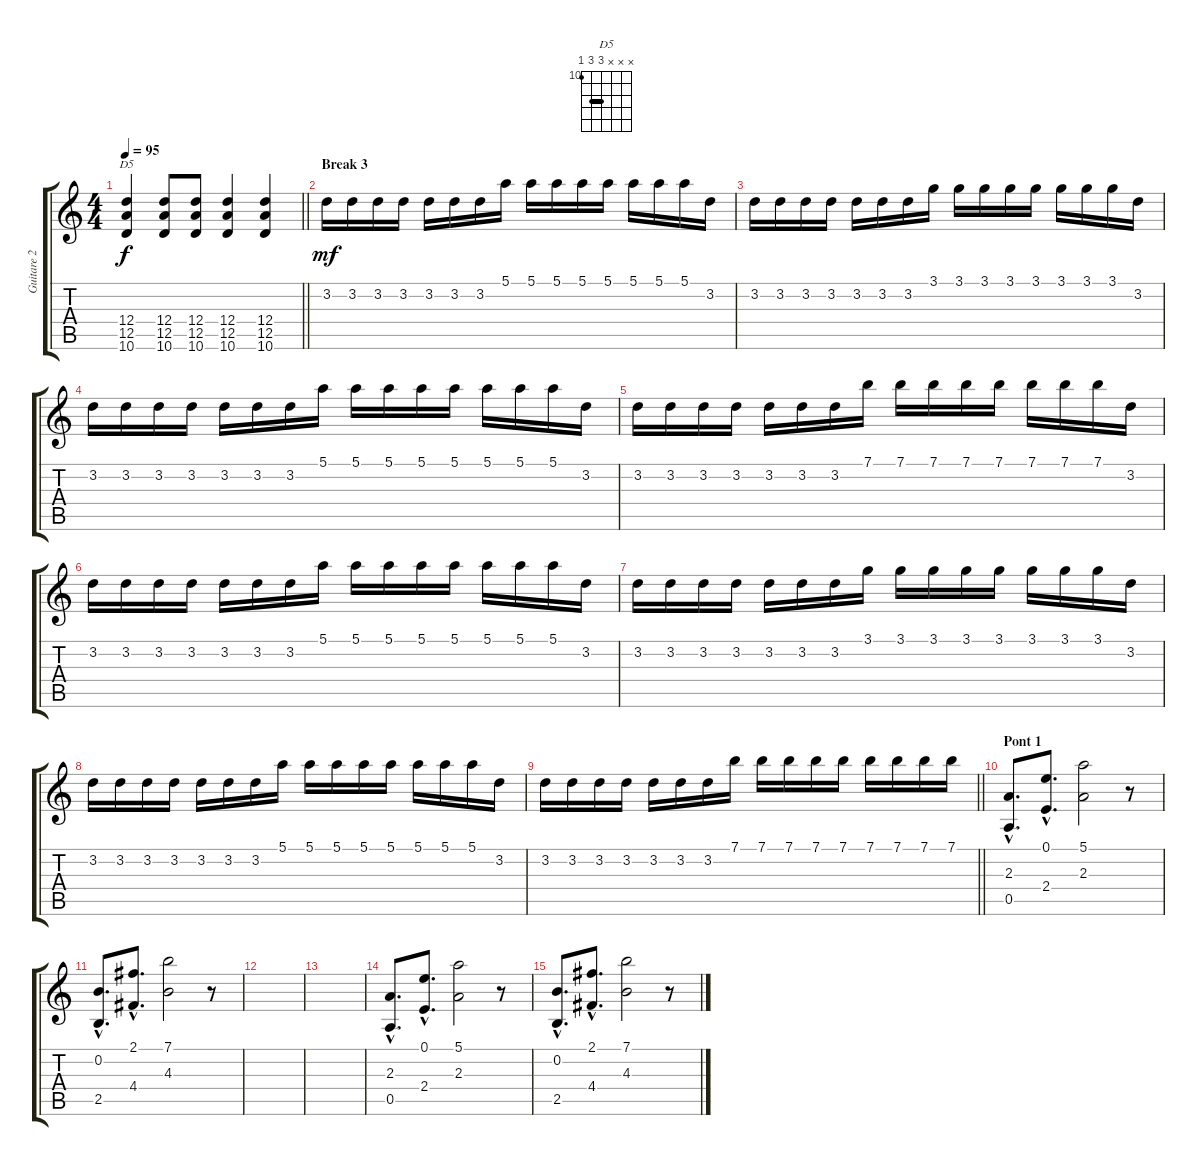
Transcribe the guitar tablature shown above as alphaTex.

\track ("Guitare 2" "Guitare 2") {instrument distortionguitar}
\staff {score tabs}
\tuning (E4 B3 G3 D3 A2 E2) {hide}
\chord ("D5" x x x 12 12 10) {firstfret 10 barre 12}
\ts (4 4)
\tempo 95
\clef g2
\barLineRight lightlight
\ks c
(12.4 12.5 10.6).4{ch "D5" dy f} (12.4 12.5 10.6).8 (12.4 12.5 10.6).8 (12.4 12.5 10.6).4 (12.4 12.5 10.6).4 |
\section ("" "Break 3")
3.2.16{dy mf} 3.2.16 3.2.16 3.2.16 3.2.16 3.2.16 3.2.16 5.1.16 5.1.16 5.1.16 5.1.16 5.1.16 5.1.16 5.1.16 5.1.16 3.2.16 |
3.2.16 3.2.16 3.2.16 3.2.16 3.2.16 3.2.16 3.2.16 3.1.16 3.1.16 3.1.16 3.1.16 3.1.16 3.1.16 3.1.16 3.1.16 3.2.16 |
3.2.16 3.2.16 3.2.16 3.2.16 3.2.16 3.2.16 3.2.16 5.1.16 5.1.16 5.1.16 5.1.16 5.1.16 5.1.16 5.1.16 5.1.16 3.2.16 |
3.2.16 3.2.16 3.2.16 3.2.16 3.2.16 3.2.16 3.2.16 7.1.16 7.1.16 7.1.16 7.1.16 7.1.16 7.1.16 7.1.16 7.1.16 3.2.16 |
3.2.16 3.2.16 3.2.16 3.2.16 3.2.16 3.2.16 3.2.16 5.1.16 5.1.16 5.1.16 5.1.16 5.1.16 5.1.16 5.1.16 5.1.16 3.2.16 |
3.2.16 3.2.16 3.2.16 3.2.16 3.2.16 3.2.16 3.2.16 3.1.16 3.1.16 3.1.16 3.1.16 3.1.16 3.1.16 3.1.16 3.1.16 3.2.16 |
3.2.16 3.2.16 3.2.16 3.2.16 3.2.16 3.2.16 3.2.16 5.1.16 5.1.16 5.1.16 5.1.16 5.1.16 5.1.16 5.1.16 5.1.16 3.2.16 |
\barLineRight lightlight
3.2.16 3.2.16 3.2.16 3.2.16 3.2.16 3.2.16 3.2.16 7.1.16 7.1.16 7.1.16 7.1.16 7.1.16 7.1.16 7.1.16 7.1.16 7.1.16 |
\section ("" "Pont 1")
(2.3{hac} 0.5{hac}).8{d} (0.1{hac} 2.4{hac}).8{d} (5.1 2.3).2 r.8 |
(0.2{hac} 2.5{hac}).8{d} (2.1{hac} 4.4{hac}).8{d} (7.1 4.3).2 r.8 |
|
|
(2.3{hac} 0.5{hac}).8{d} (0.1{hac} 2.4{hac}).8{d} (5.1 2.3).2 r.8 |
(0.2{hac} 2.5{hac}).8{d} (2.1{hac} 4.4{hac}).8{d} (7.1 4.3).2 r.8
